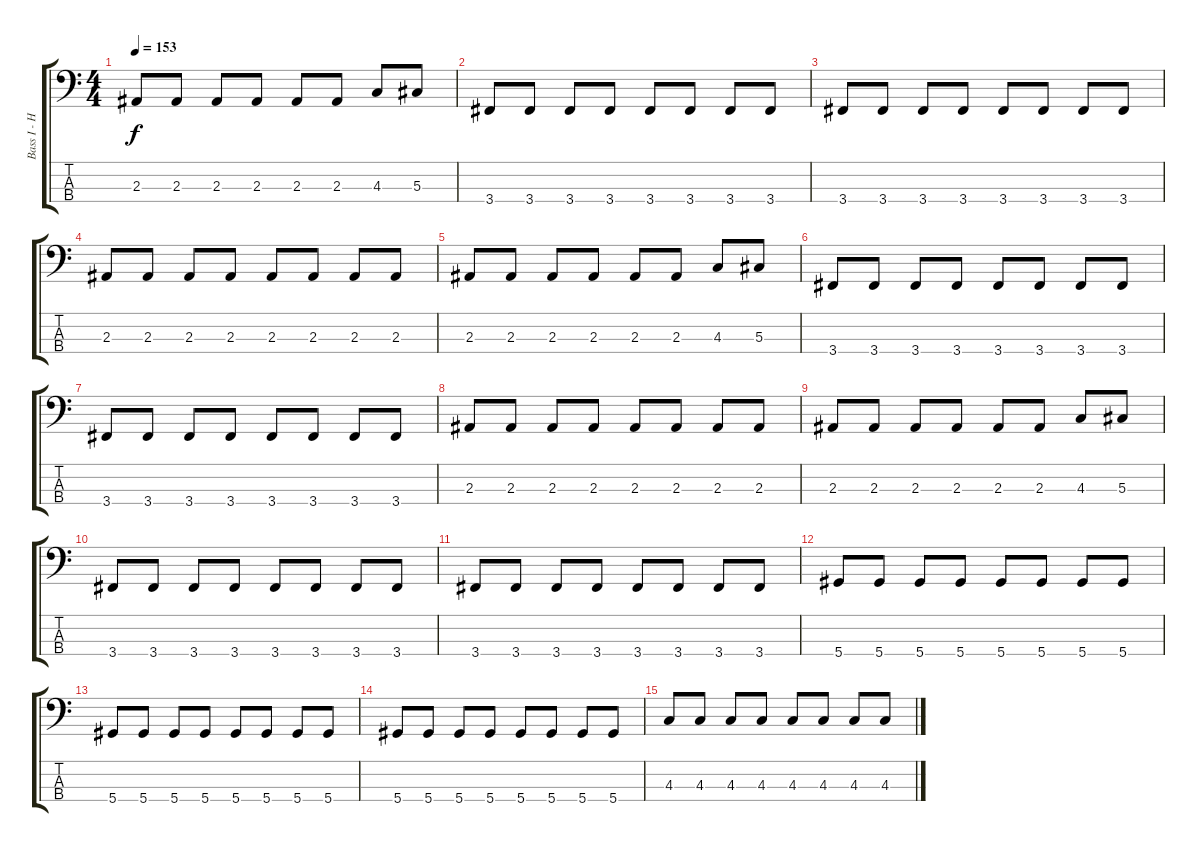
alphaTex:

\track ("Bass I - Hunter" "Bass I - H") {instrument electricbasspick}
\staff {score tabs}
\tuning (Gb2 Db2 Ab1 Eb1) {hide}
\ts (4 4)
\tempo 153
\clef f4
\ks c
2.3.8{dy f} 2.3.8 2.3.8 2.3.8 2.3.8 2.3.8 4.3.8 5.3.8 |
3.4.8 3.4.8 3.4.8 3.4.8 3.4.8 3.4.8 3.4.8 3.4.8 |
3.4.8 3.4.8 3.4.8 3.4.8 3.4.8 3.4.8 3.4.8 3.4.8 |
2.3.8 2.3.8 2.3.8 2.3.8 2.3.8 2.3.8 2.3.8 2.3.8 |
2.3.8 2.3.8 2.3.8 2.3.8 2.3.8 2.3.8 4.3.8 5.3.8 |
3.4.8 3.4.8 3.4.8 3.4.8 3.4.8 3.4.8 3.4.8 3.4.8 |
3.4.8 3.4.8 3.4.8 3.4.8 3.4.8 3.4.8 3.4.8 3.4.8 |
2.3.8 2.3.8 2.3.8 2.3.8 2.3.8 2.3.8 2.3.8 2.3.8 |
2.3.8 2.3.8 2.3.8 2.3.8 2.3.8 2.3.8 4.3.8 5.3.8 |
3.4.8 3.4.8 3.4.8 3.4.8 3.4.8 3.4.8 3.4.8 3.4.8 |
3.4.8 3.4.8 3.4.8 3.4.8 3.4.8 3.4.8 3.4.8 3.4.8 |
5.4.8 5.4.8 5.4.8 5.4.8 5.4.8 5.4.8 5.4.8 5.4.8 |
5.4.8 5.4.8 5.4.8 5.4.8 5.4.8 5.4.8 5.4.8 5.4.8 |
5.4.8 5.4.8 5.4.8 5.4.8 5.4.8 5.4.8 5.4.8 5.4.8 |
4.3.8 4.3.8 4.3.8 4.3.8 4.3.8 4.3.8 4.3.8 4.3.8
